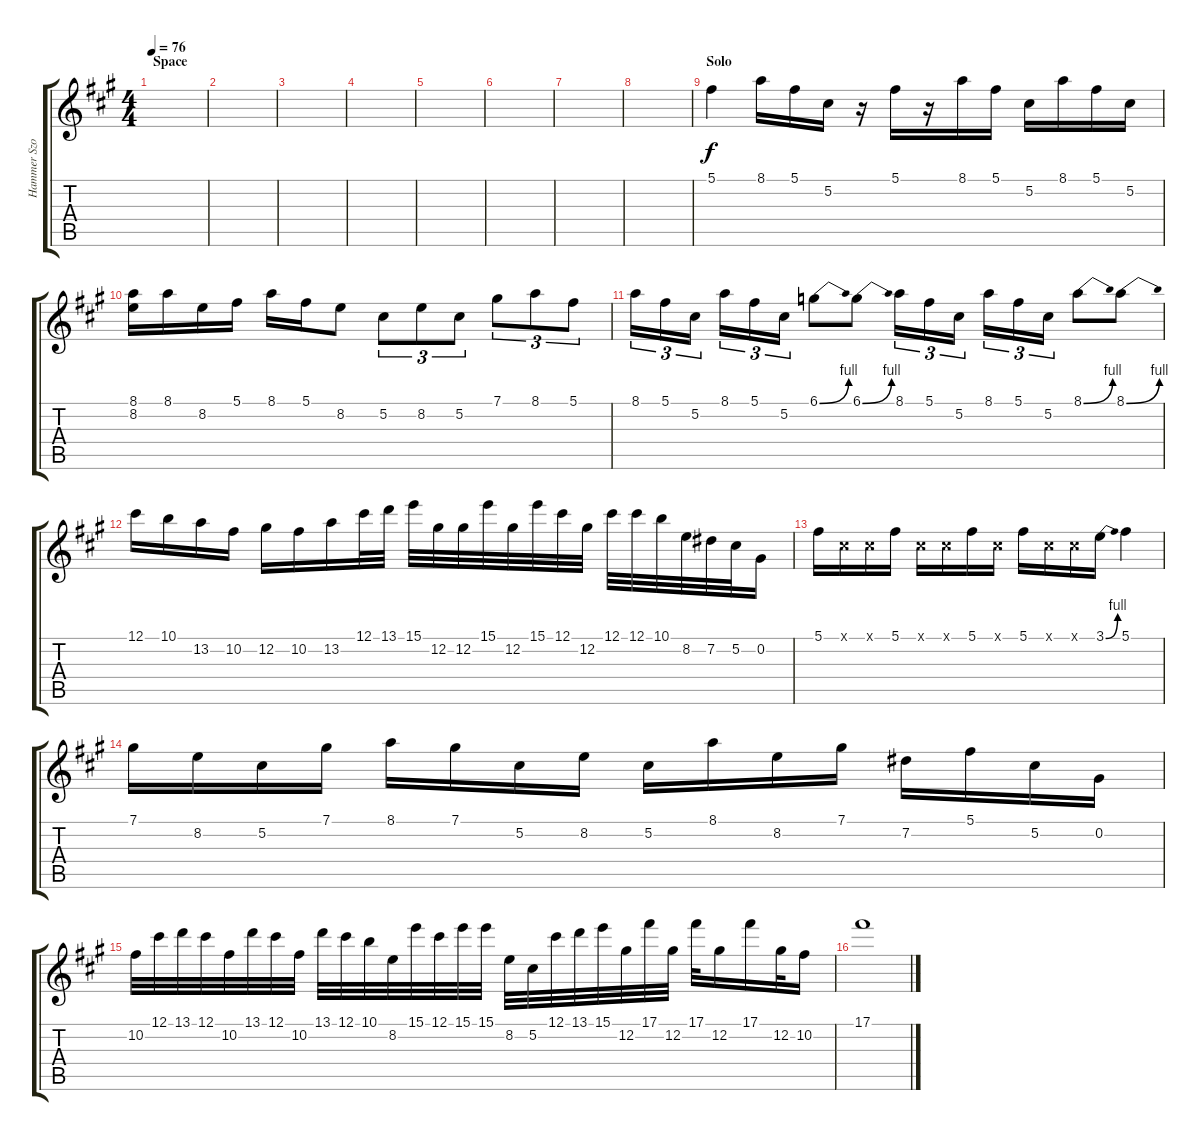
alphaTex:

\track ("Hammer Szolo" "Hammer Szo") {instrument overdrivenguitar}
\staff {score tabs}
\tuning (Db4 Ab3 E3 B2 Gb2 Db2) {hide}
\ts (4 4)
\section ("" "Space")
\tempo 76
\clef g2
\ks a
|
|
|
|
|
|
|
|
\section ("" "Solo")
5.1.4 8.1.16 5.1.16 5.2.16 r.16 5.1.16 r.16 8.1.16 5.1.16 5.2.16 8.1.16 5.1.16 5.2.16 |
(8.1 8.2).16 8.1.16 8.2.16 5.1.16 8.1.16 5.1.16 8.2.8 5.2.8{tu (3 2)} 8.2.8{tu (3 2)} 5.2.8{tu (3 2)} 7.1.8{tu (3 2)} 8.1.8{tu (3 2)} 5.1.8{tu (3 2)} |
8.1.16{tu (3 2)} 5.1.16{tu (3 2)} 5.2.16{tu (3 2)} 8.1.16{tu (3 2)} 5.1.16{tu (3 2)} 5.2.16{tu (3 2)} 6.1{be (bend 0 0 60 4)}.8 6.1{be (bend 0 0 60 4)}.8 8.1.16{tu (3 2)} 5.1.16{tu (3 2)} 5.2.16{tu (3 2)} 8.1.16{tu (3 2)} 5.1.16{tu (3 2)} 5.2.16{tu (3 2)} 8.1{be (bend 0 0 60 4)}.8 8.1{be (bend 0 0 60 4)}.8 |
12.1.16 10.1.16 13.2.16 10.2.16 12.2.16 10.2.16 13.2.16 12.1.32 13.1.32 15.1.32 12.2.32 12.2.32 15.1.32 12.2.32 15.1.32 12.1.32 12.2.32 12.1.32 12.1.32 10.1.32 8.2.32 7.2.32 5.2.32 0.2.16 |
5.1.16 0.1{x}.16 0.1{x}.16 5.1.16 0.1{x}.16 0.1{x}.16 5.1.16 0.1{x}.16 5.1.16 0.1{x}.16 0.1{x}.16 3.1{be (bend 0 0 60 4)}.16 5.1.4 |
7.1.16 8.2.16 5.2.16 7.1.16 8.1.16 7.1.16 5.2.16 8.2.16 5.2.16 8.1.16 8.2.16 7.1.16 7.2.16 5.1.16 5.2.16 0.2.16 |
10.2.32 12.1.32 13.1.32 12.1.32 10.2.32 13.1.32 12.1.32 10.2.32 13.1.32 12.1.32 10.1.32 8.2.32 15.1.32 12.1.32 15.1.32 15.1.32 8.2.32 5.2.32 12.1.32 13.1.32 15.1.32 12.2.32 17.1.32 12.2.32 17.1.32 12.2.16 17.1.16 12.2.32 10.2.16 |
17.1.1
